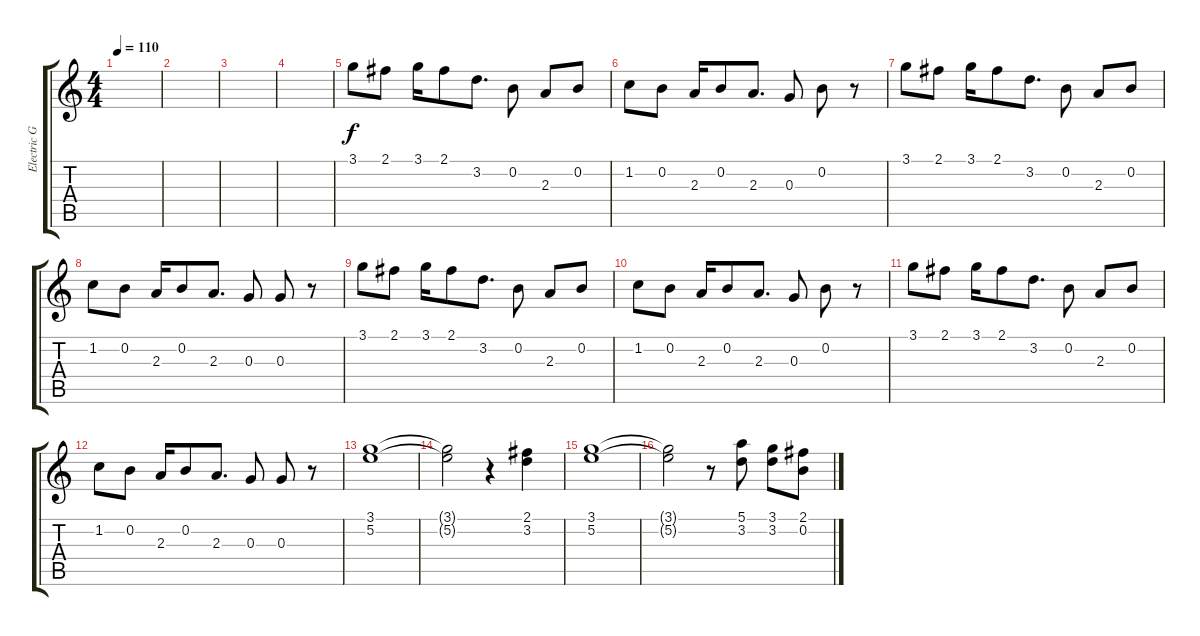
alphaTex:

\track ("Electric Guitar" "Electric G") {instrument distortionguitar}
\staff {score tabs}
\tuning (E4 B3 G3 D3 A2 E2) {hide}
\ts (4 4)
\tempo 110
\clef g2
\ks c
|
|
|
|
3.1.8 2.1.8 3.1.16 2.1.8 3.2.8{d} 0.2.8 2.3.8 0.2.8 |
1.2.8 0.2.8 2.3.16 0.2.8 2.3.8{d} 0.3.8 0.2.8 r.8 |
3.1.8 2.1.8 3.1.16 2.1.8 3.2.8{d} 0.2.8 2.3.8 0.2.8 |
1.2.8 0.2.8 2.3.16 0.2.8 2.3.8{d} 0.3.8 0.3.8 r.8 |
3.1.8 2.1.8 3.1.16 2.1.8 3.2.8{d} 0.2.8 2.3.8 0.2.8 |
1.2.8 0.2.8 2.3.16 0.2.8 2.3.8{d} 0.3.8 0.2.8 r.8 |
3.1.8 2.1.8 3.1.16 2.1.8 3.2.8{d} 0.2.8 2.3.8 0.2.8 |
1.2.8 0.2.8 2.3.16 0.2.8 2.3.8{d} 0.3.8 0.3.8 r.8 |
(3.1 5.2).1 |
(3.1{t} 5.2{t}).2 r.4 (2.1 3.2).4 |
(3.1 5.2).1 |
(3.1{t} 5.2{t}).2 r.8 (5.1 3.2).8 (3.1 3.2).8 (2.1 0.2).8
